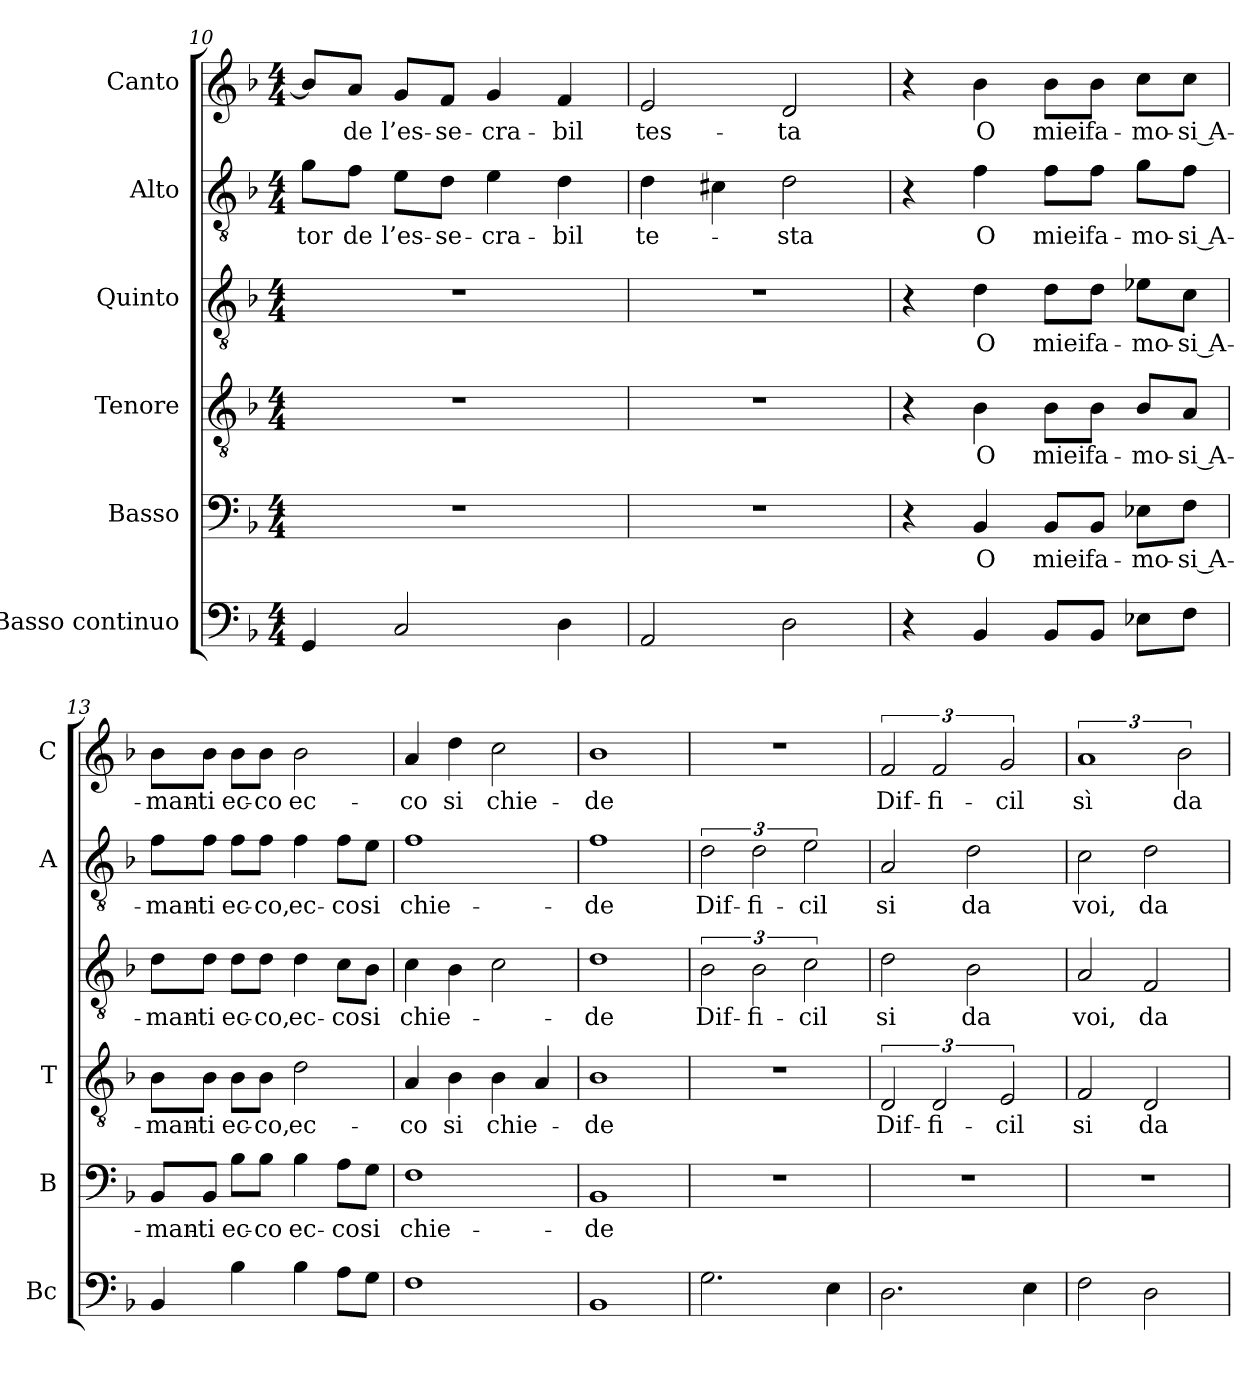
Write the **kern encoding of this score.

**kern	**kern	**text	**kern	**text	**kern	**text	**kern	**text	**kern	**text
*part6	*part5	*part5	*part4	*part4	*part3	*part3	*part2	*part2	*part1	*part1
*staff6	*staff5	*staff5	*staff4	*staff4	*staff3	*staff3	*staff2	*staff2	*staff1	*staff1
*I"Basso continuo	*I"Basso	*	*I"Tenore	*	*I"Quinto	*	*I"Alto	*	*I"Canto	*
*I'Bc	*I'B	*	*I'T	*	*	*	*I'A	*	*I'C	*
*clefF4	*clefF4	*	*clefGv2	*	*clefGv2	*	*clefGv2	*	*clefG2	*
*k[b-]	*k[b-]	*	*k[b-]	*	*k[b-]	*	*k[b-]	*	*k[b-]	*
*F:	*F:	*	*F:	*	*F:	*	*F:	*	*F:	*
*M4/4	*M4/4	*	*M4/4	*	*M4/4	*	*M4/4	*	*M4/4	*
=10	=10	=10	=10	=10	=10	=10	=10	=10	=10	=10
4GG	1r	.	1r	.	1r	.	8g\L	-tor	8b-/L]	.
.	.	.	.	.	.	.	8f\J	de	8a/J	de
2C	.	.	.	.	.	.	8e\L	l’es-	8g/L	l’es-
.	.	.	.	.	.	.	8d\J	-se-	8f/J	-se-
.	.	.	.	.	.	.	4e	-cra-	4g	-cra-
4D	.	.	.	.	.	.	4d	-bil	4f	-bil
=11	=11	=11	=11	=11	=11	=11	=11	=11	=11	=11
2AA	1r	.	1r	.	1r	.	4d	te-	2e	tes-
.	.	.	.	.	.	.	4c#X	.	.	.
2D	.	.	.	.	.	.	2d	-sta	2d	-ta
=12	=12	=12	=12	=12	=12	=12	=12	=12	=12	=12
4r	4r	.	4r	.	4r	.	4r	.	4r	.
4BB-	4BB-	O	4B-	O	4d	O	4f	O	4b-	O
8BB-/L	8BB-/L	miei	8B-\L	miei	8d\L	miei	8f\L	miei	8b-\L	miei
8BB-/J	8BB-/J	fa-	8B-\J	fa-	8d\J	fa-	8f\J	fa-	8b-\J	fa-
8E-X\L	8E-X\L	-mo-	8B-/L	-mo-	8e-X\L	-mo-	8g\L	-mo-	8cc\L	-mo-
8F\J	8F\J	-si A-	8A/J	-si A-	8c\J	-si A-	8f\J	-si A-	8cc\J	-si A-
=13	=13	=13	=13	=13	=13	=13	=13	=13	=13	=13
4BB-	8BB-/L	-man-	8B-\L	-man-	8d\L	-man-	8f\L	-man-	8b-\L	-man-
.	8BB-/J	-ti	8B-\J	-ti	8d\J	-ti	8f\J	-ti	8b-\J	-ti
4B-	8B-\L	ec-	8B-\L	ec-	8d\L	ec-	8f\L	ec-	8b-\L	ec-
.	8B-\J	-co	8B-\J	-co,	8d\J	-co,	8f\J	-co,	8b-\J	-co
4B-	4B-	ec-	2d	ec-	4d	ec-	4f	ec-	2b-	ec-
8A\L	8A\L	-co	.	.	8c\L	-co	8f\L	-co	.	.
8G\J	8G\J	si	.	.	8B-\J	si	8e\J	si	.	.
=14	=14	=14	=14	=14	=14	=14	=14	=14	=14	=14
1F	1F	chie-	4A	-co	4c	chie-	1f	chie-	4a	-co
.	.	.	4B-	si	4B-	.	.	.	4dd	si
.	.	.	4B-	chie-	2c	.	.	.	2cc	chie-
.	.	.	4A	.	.	.	.	.	.	.
=15	=15	=15	=15	=15	=15	=15	=15	=15	=15	=15
1BB-	1BB-	-de	1B-	-de	1d	-de	1f	-de	1b-	-de
=16	=16	=16	=16	=16	=16	=16	=16	=16	=16	=16
2.G	1r	.	1r	.	3B-	Dif-	3d	Dif-	1r	.
.	.	.	.	.	3B-	-fi-	3d	-fi-	.	.
.	.	.	.	.	3c	-cil	3e	-cil	.	.
4E	.	.	.	.	.	.	.	.	.	.
=17	=17	=17	=17	=17	=17	=17	=17	=17	=17	=17
2.D	1r	.	3D	Dif-	2d	si	2A	si	3f	Dif-
.	.	.	3D	-fi-	.	.	.	.	3f	-fi-
.	.	.	.	.	2B-	da	2d	da	.	.
.	.	.	3E	-cil	.	.	.	.	3g	-cil
4E	.	.	.	.	.	.	.	.	.	.
=18	=18	=18	=18	=18	=18	=18	=18	=18	=18	=18
2F	1r	.	2F	si	2A	voi,	2c	voi,	3%2a	sì
2D	.	.	2D	da	2F	da	2d	da	.	.
.	.	.	.	.	.	.	.	.	3b-	da
=	=	=	=	=	=	=	=	=	=	=
*-	*-	*-	*-	*-	*-	*-	*-	*-	*-	*-
